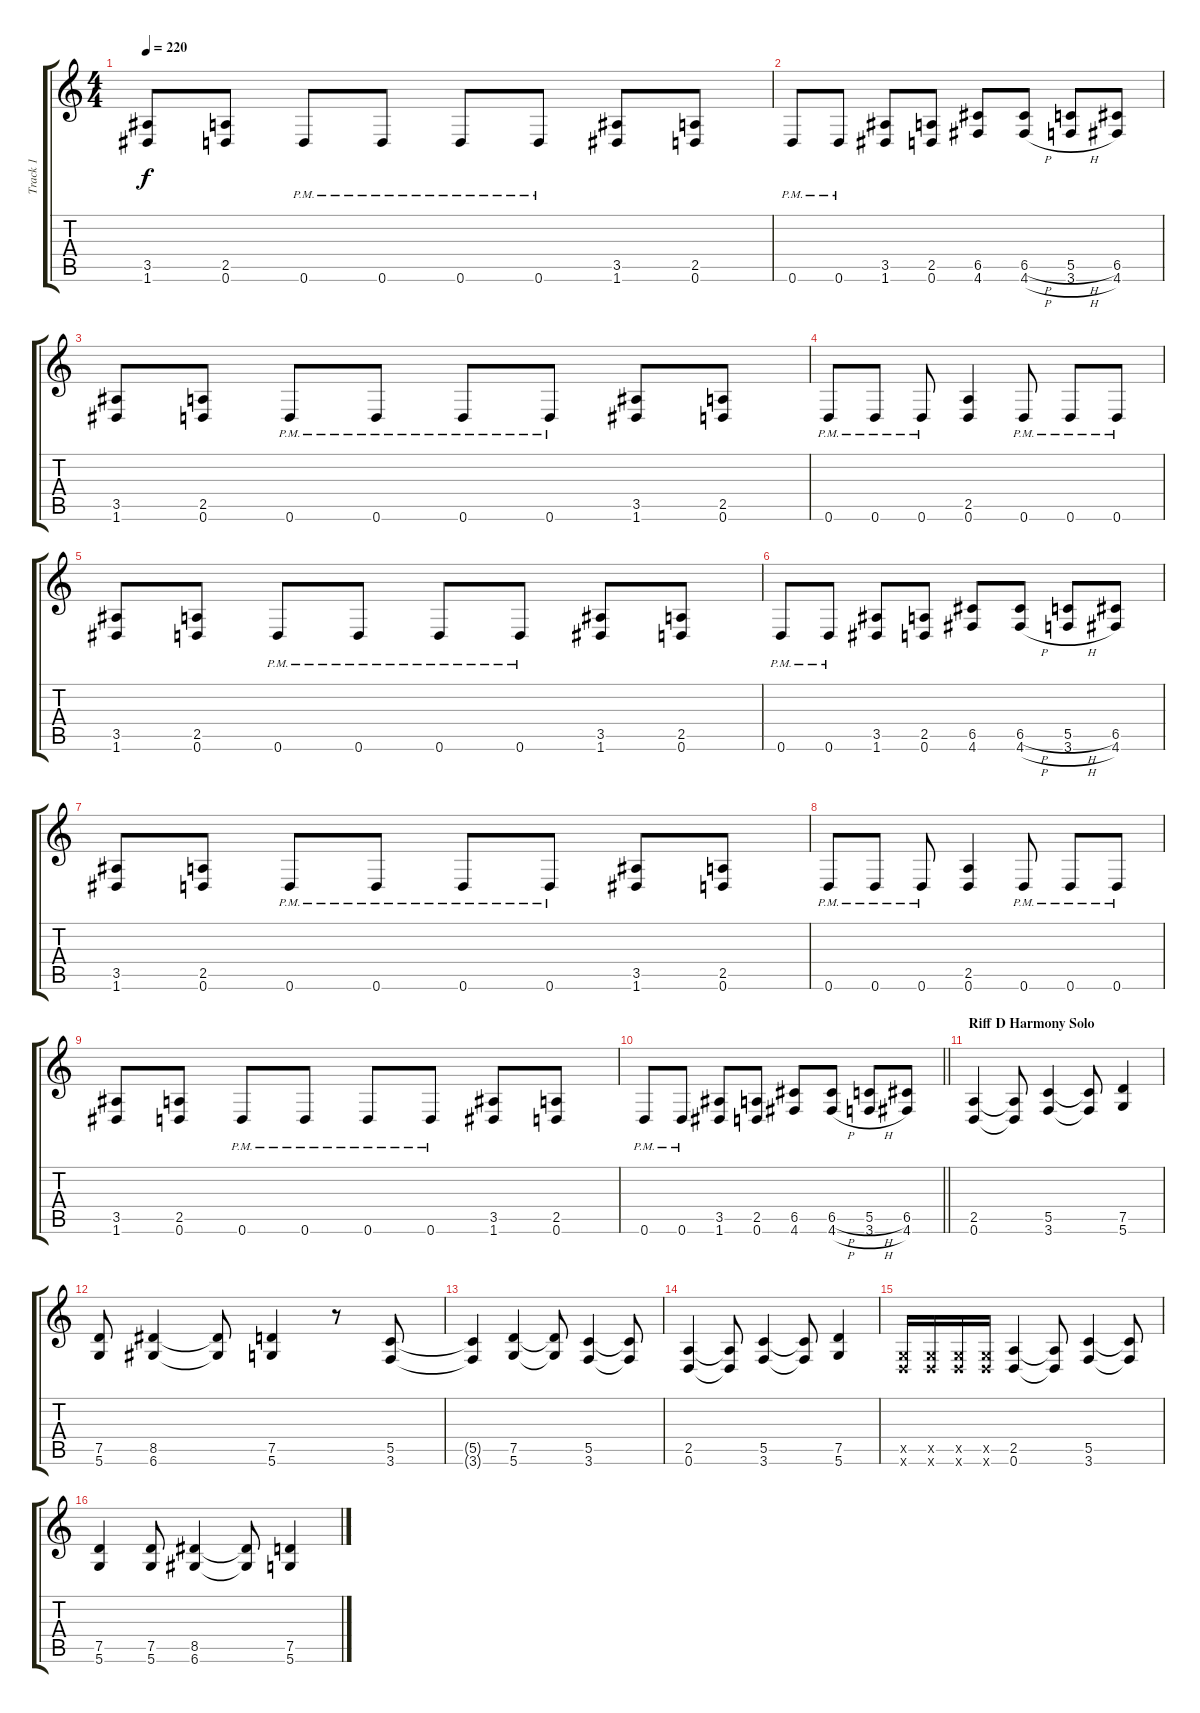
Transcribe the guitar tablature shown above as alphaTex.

\track ("Track 1" "Track 1") {instrument distortionguitar}
\staff {score tabs}
\tuning (D4 A3 F3 C3 G2 D2) {hide}
\ts (4 4)
\tempo 220
\clef g2
\ks c
(3.5 1.6).8{dy f} (2.5 0.6).8 0.6{pm}.8 0.6{pm}.8 0.6{pm}.8 0.6{pm}.8 (3.5 1.6).8 (2.5 0.6).8 |
0.6{pm}.8 0.6{pm}.8 (3.5 1.6).8 (2.5 0.6).8 (6.5 4.6).8 (6.5{h} 4.6{h}).8 (5.5{h} 3.6{h}).8 (6.5 4.6).8 |
(3.5 1.6).8 (2.5 0.6).8 0.6{pm}.8 0.6{pm}.8 0.6{pm}.8 0.6{pm}.8 (3.5 1.6).8 (2.5 0.6).8 |
0.6{pm}.8 0.6{pm}.8 0.6{pm}.8 (2.5 0.6).4 0.6{pm}.8 0.6{pm}.8 0.6{pm}.8 |
(3.5 1.6).8 (2.5 0.6).8 0.6{pm}.8 0.6{pm}.8 0.6{pm}.8 0.6{pm}.8 (3.5 1.6).8 (2.5 0.6).8 |
0.6{pm}.8 0.6{pm}.8 (3.5 1.6).8 (2.5 0.6).8 (6.5 4.6).8 (6.5{h} 4.6{h}).8 (5.5{h} 3.6{h}).8 (6.5 4.6).8 |
(3.5 1.6).8 (2.5 0.6).8 0.6{pm}.8 0.6{pm}.8 0.6{pm}.8 0.6{pm}.8 (3.5 1.6).8 (2.5 0.6).8 |
0.6{pm}.8 0.6{pm}.8 0.6{pm}.8 (2.5 0.6).4 0.6{pm}.8 0.6{pm}.8 0.6{pm}.8 |
(3.5 1.6).8 (2.5 0.6).8 0.6{pm}.8 0.6{pm}.8 0.6{pm}.8 0.6{pm}.8 (3.5 1.6).8 (2.5 0.6).8 |
\barLineRight lightlight
0.6{pm}.8 0.6{pm}.8 (3.5 1.6).8 (2.5 0.6).8 (6.5 4.6).8 (6.5{h} 4.6{h}).8 (5.5{h} 3.6{h}).8 (6.5 4.6).8 |
\section ("" "Riff D Harmony Solo")
(2.5 0.6).4 (2.5{t} 0.6{t}).8 (5.5 3.6).4 (5.5{t} 3.6{t}).8 (7.5 5.6).4 |
(7.5 5.6).8 (8.5 6.6).4 (8.5{t} 6.6{t}).8 (7.5 5.6).4 r.8 (5.5 3.6).8 |
(5.5{t} 3.6{t}).4 (7.5 5.6).4 (7.5{t} 5.6{t}).8 (5.5 3.6).4 (5.5{t} 3.6{t}).8 |
(2.5 0.6).4 (2.5{t} 0.6{t}).8 (5.5 3.6).4 (5.5{t} 3.6{t}).8 (7.5 5.6).4 |
(0.5{x} 0.6{x}).16 (0.5{x} 0.6{x}).16 (0.5{x} 0.6{x}).16 (0.5{x} 0.6{x}).16 (2.5 0.6).4 (2.5{t} 0.6{t}).8 (5.5 3.6).4 (5.5{t} 3.6{t}).8 |
(7.5 5.6).4 (7.5 5.6).8 (8.5 6.6).4 (8.5{t} 6.6{t}).8 (7.5 5.6).4
